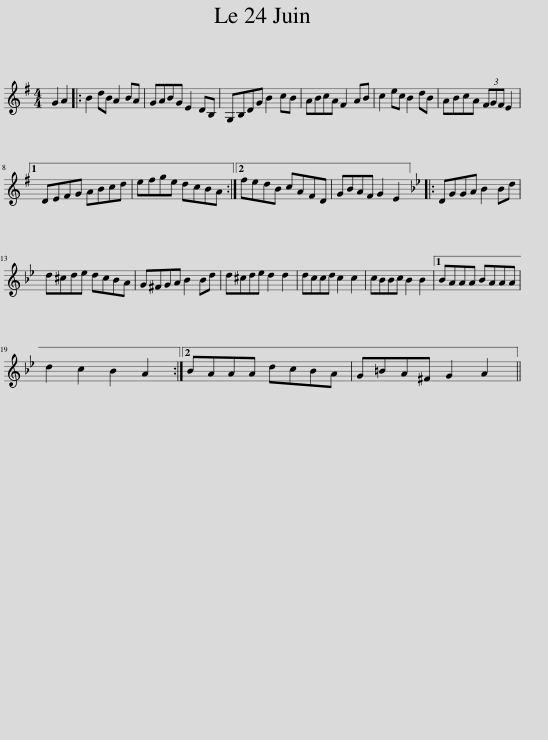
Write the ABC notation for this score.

X:1
L:1/8
M:4/4
I:linebreak $
K:G
V:1 treble
V:1
 G2 A2 |: B2 dB A2 BA | GABG E2 DB, | G,B,DG B2 cB | ABcA F2 AB | %5
 c2 ec B2 dB | ABcA (3FGF E2 |1$ DEFG ABcd | efge dcBA :|2 fedB cAFD | %10
 GBAF G2 E2 |:[K:Gmin] DGGA B2 Bd |$ d^cde dcBA | G^FGA B2 Bd | d^cde d2 d2 | %15
 dccd c2 c2 | cBBc B2 B2 |1 BAAA BAAA |$ d2 c2 B2 A2 :|2 BAAA dcBA | %20
 G=BA^F G2 A2 || %21
